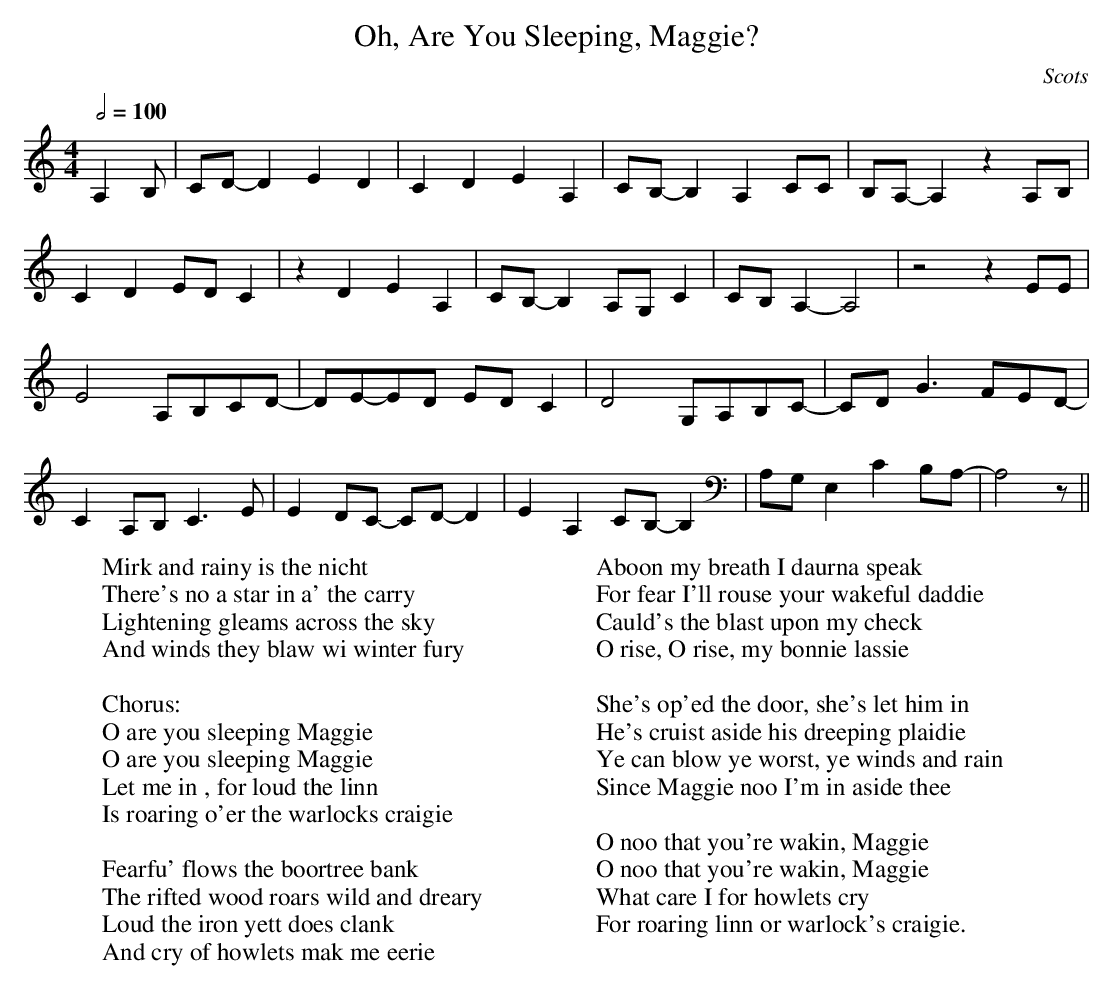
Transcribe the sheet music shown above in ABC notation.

X:1
T:Oh, Are You Sleeping, Maggie?
O:Scots
M:4/4
L:1/8
Q:2/4=100
W:Mirk and rainy is the nicht
W:There's no a star in a' the carry
W:Lightening gleams across the sky
W:And winds they blaw wi winter fury
W:
W:Chorus:
W:O are you sleeping Maggie
W:O are you sleeping Maggie
W:Let me in , for loud the linn
W:Is roaring o'er the warlocks craigie
W:
W:Fearfu' flows the boortree bank
W:The rifted wood roars wild and dreary
W:Loud the iron yett does clank
W:And cry of howlets mak me eerie
W:
W:Aboon my breath I daurna speak
W:For fear I'll rouse your wakeful daddie
W:Cauld's the blast upon my check
W:O rise, O rise, my bonnie lassie
W:
W:She's op'ed the door, she's let him in
W:He's cruist aside his dreeping plaidie
W:Ye can blow ye worst, ye winds and rain
W:Since Maggie noo I'm in aside thee
W:
W:O noo that you're wakin, Maggie
W:O noo that you're wakin, Maggie
W:What care I for howlets cry
W:For roaring linn or warlock's craigie.
K:C
A,2B, |CD-D2 E2D2|C2D2 E2A,2|C-B,-B,2 A,2CC|B,A,-A,2 z2A,B,|
C2D2 EDC2|z2D2 E2A,2|C-B,-B,2 A,-G,C2|CB,A,2- A,4|z4 z2EE|
E4 A,-B,C-D-|DE-ED E-DC2|D4 G,-A,B,-C-|CDG3F-ED-|
C2A,B, C3E|E2DC- CD-D2|E2A,2 CB,-B,2|A,-G,E,2 C2B,A,-|A,4 z||
